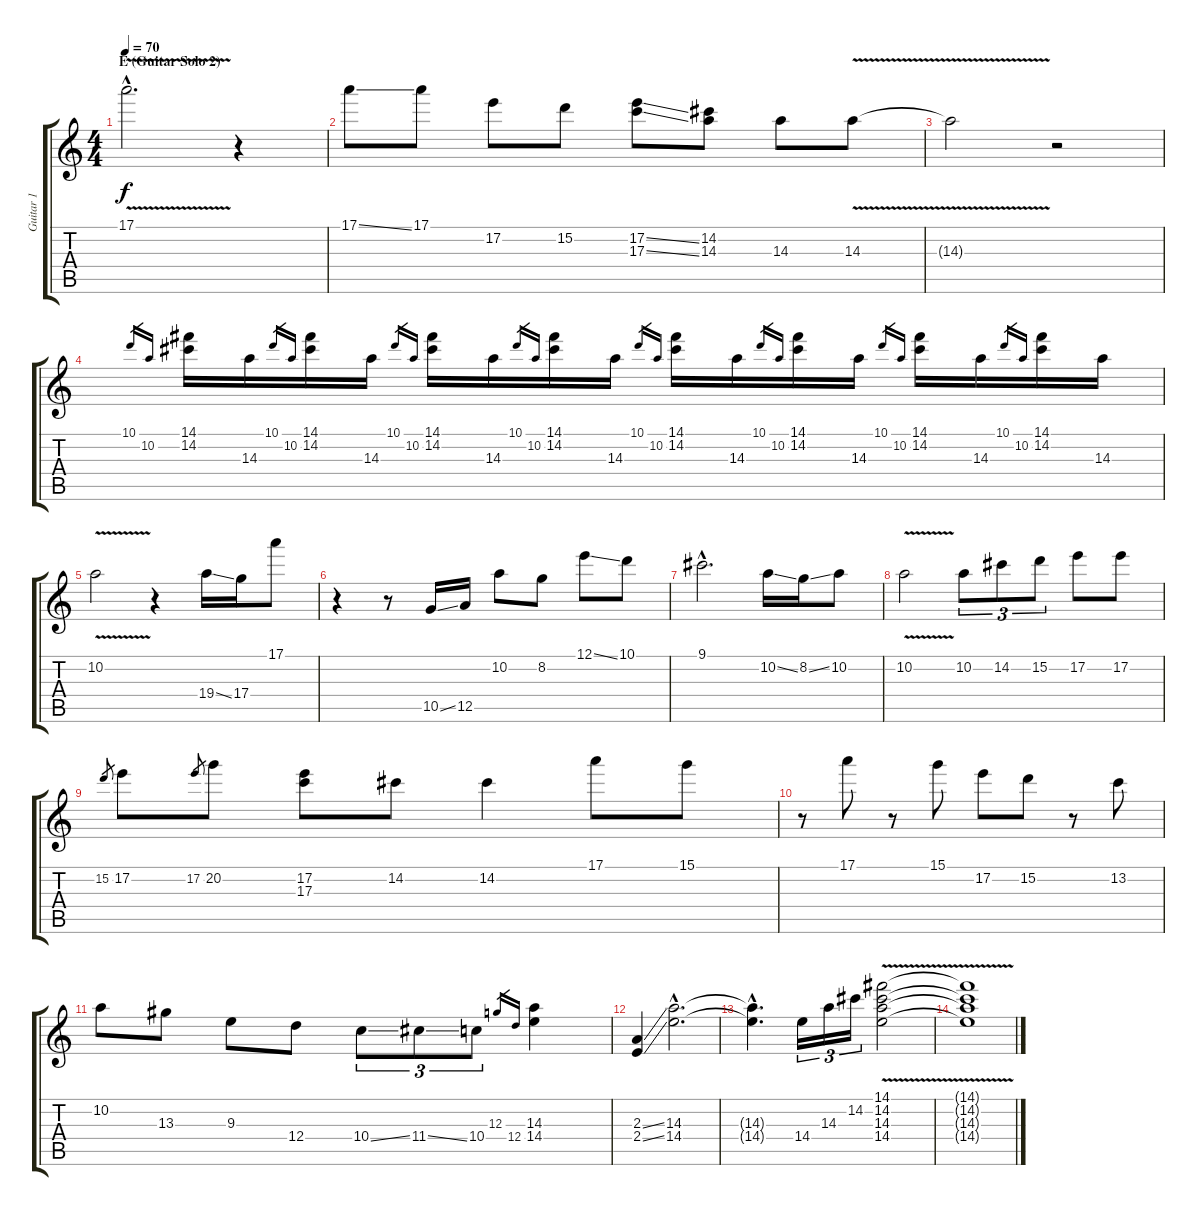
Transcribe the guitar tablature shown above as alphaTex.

\track ("Guitar 1" "Guitar 1") {instrument electricguitarclean}
\staff {score tabs}
\tuning (E4 B3 G3 D3 A2 E2) {hide}
\ts (4 4)
\section ("" "E (Guitar Solo 2)")
\tempo 70
\clef g2
\ks c
17.1{v hac}.2{d dy f} r.4 |
17.1{ss}.8 17.1.8 17.2.8 15.2.8 (17.2{ss} 17.3{ss}).8 (14.2 14.3).8 14.3.8 14.3{v}.8 |
14.3{t}.2 r.2 |
10.1.16{gr} 10.2.16{gr} (14.1 14.2).16 14.3.16 10.1.16{gr} 10.2.16{gr} (14.1 14.2).16 14.3.16 10.1.16{gr} 10.2.16{gr} (14.1 14.2).16 14.3.16 10.1.16{gr} 10.2.16{gr} (14.1 14.2).16 14.3.16 10.1.16{gr} 10.2.16{gr} (14.1 14.2).16 14.3.16 10.1.16{gr} 10.2.16{gr} (14.1 14.2).16 14.3.16 10.1.16{gr} 10.2.16{gr} (14.1 14.2).16 14.3.16 10.1.16{gr} 10.2.16{gr} (14.1 14.2).16 14.3.16 |
10.2{v}.2 r.4 19.4{ss}.16 17.4.16 17.1.8 |
r.4 r.8 10.5{ss}.16 12.5.16 10.2.8 8.2.8 12.1{ss}.8 10.1.8 |
9.1{hac}.2{d} 10.2{ss}.16 8.2{ss}.16 10.2.8 |
10.2{v}.2 10.2.8{tu (3 2)} 14.2.8{tu (3 2)} 15.2.8{tu (3 2)} 17.2.8 17.2.8 |
15.2.8{gr} 17.2.8 17.2.8{gr} 20.2.8 (17.2 17.3).8 14.2.8 14.2.4 17.1.8 15.1.8 |
r.8 17.1.8 r.8 15.1.8 17.2.8 15.2.8 r.8 13.2.8 |
10.2.8 13.3.8 9.3.8 12.4.8 10.4{ss}.8{tu (3 2)} 11.4{ss}.8{tu (3 2)} 10.4.8{tu (3 2)} 12.3.16{gr} 12.4.16{gr} (14.3 14.4).4 |
(2.3{ss} 2.4{ss}).4 (14.3{hac} 14.4{hac}).2{d} |
(14.3{hac t} 14.4{hac t}).4{d} 14.4.16{tu (3 2)} 14.3.16{tu (3 2)} 14.2.16{tu (3 2)} (14.1{v} 14.2{v} 14.3{v} 14.4{v}).2 |
(14.1{t} 14.2{t} 14.3{t} 14.4{t}).1
